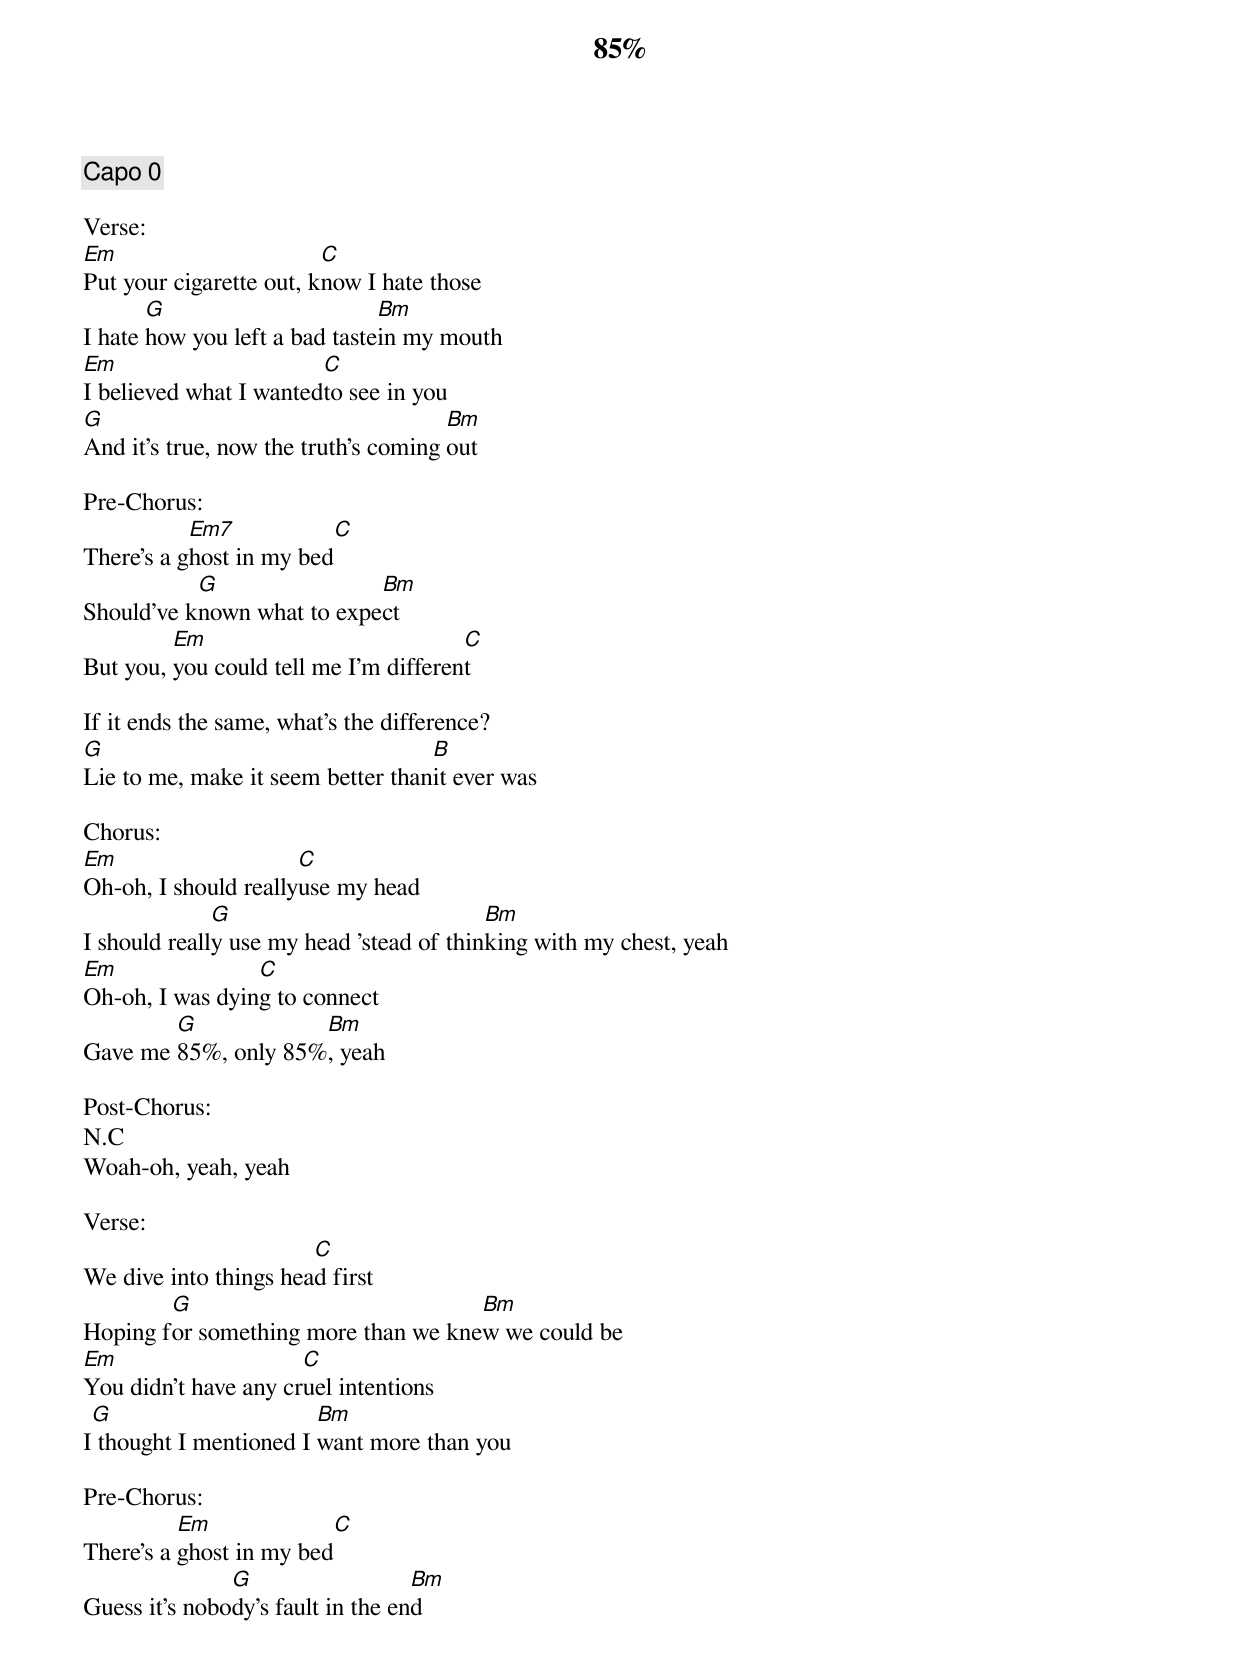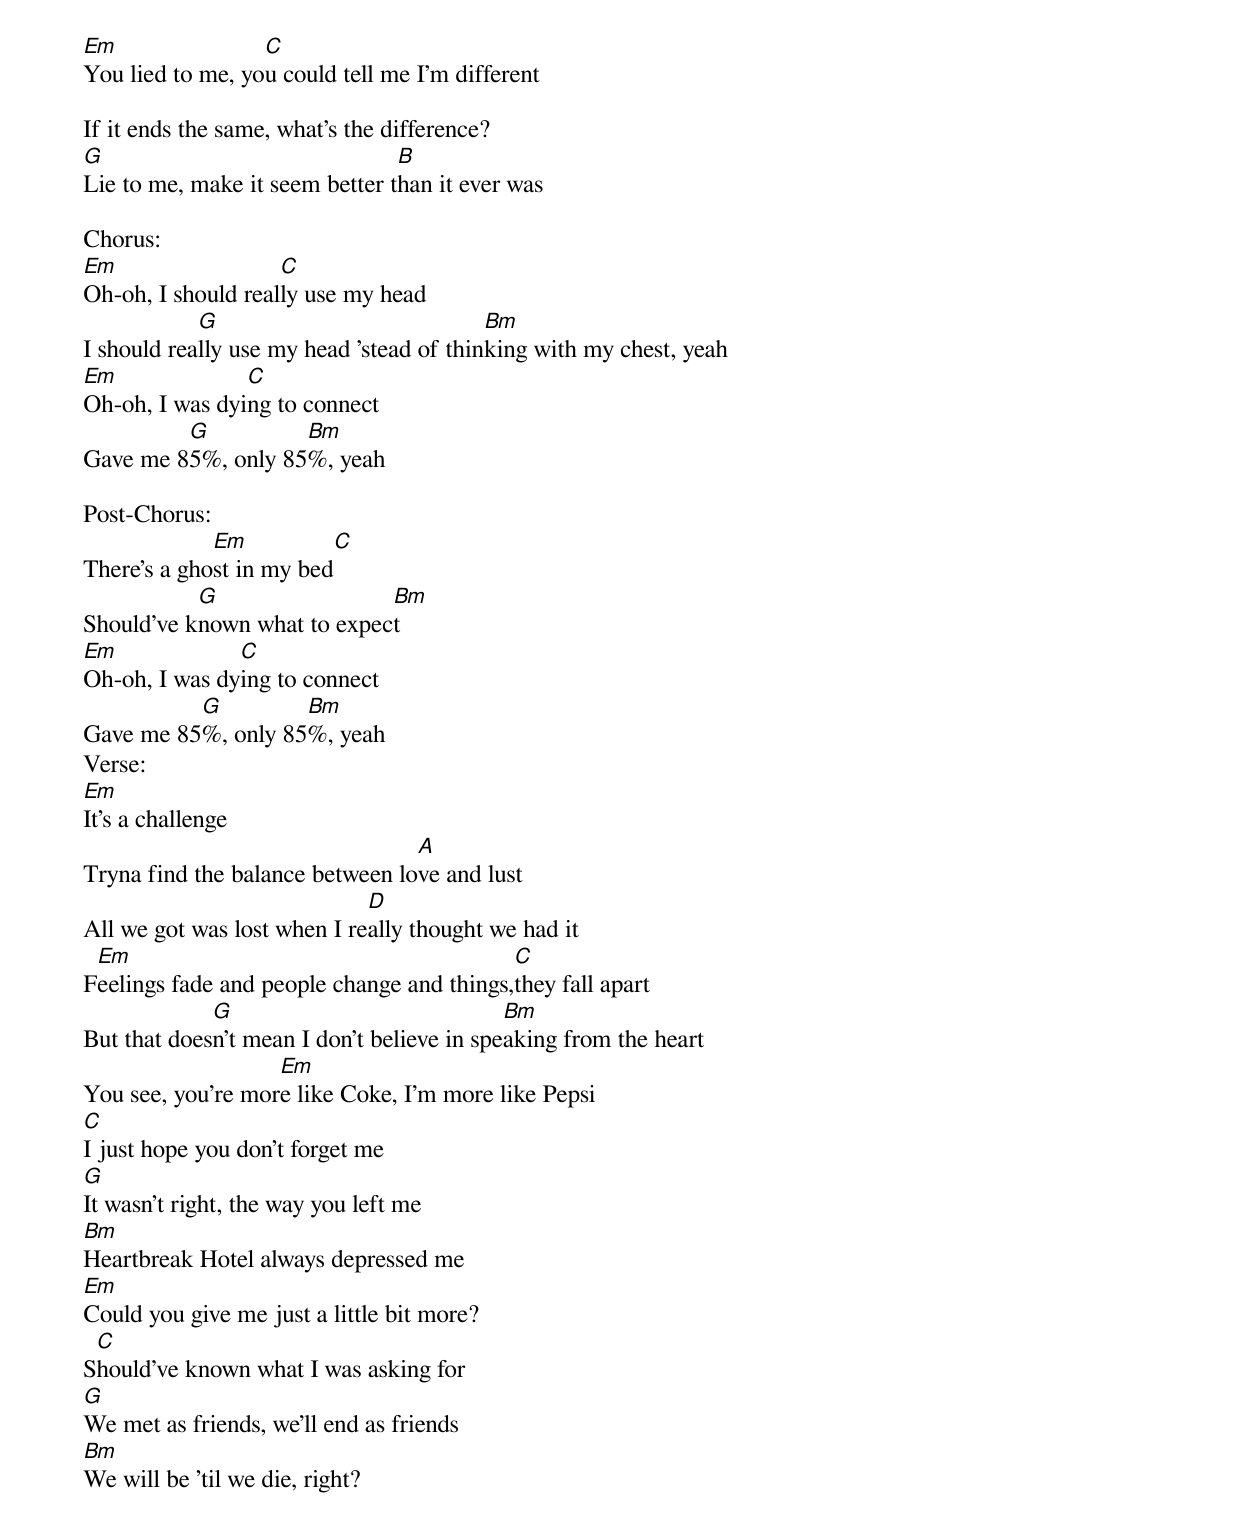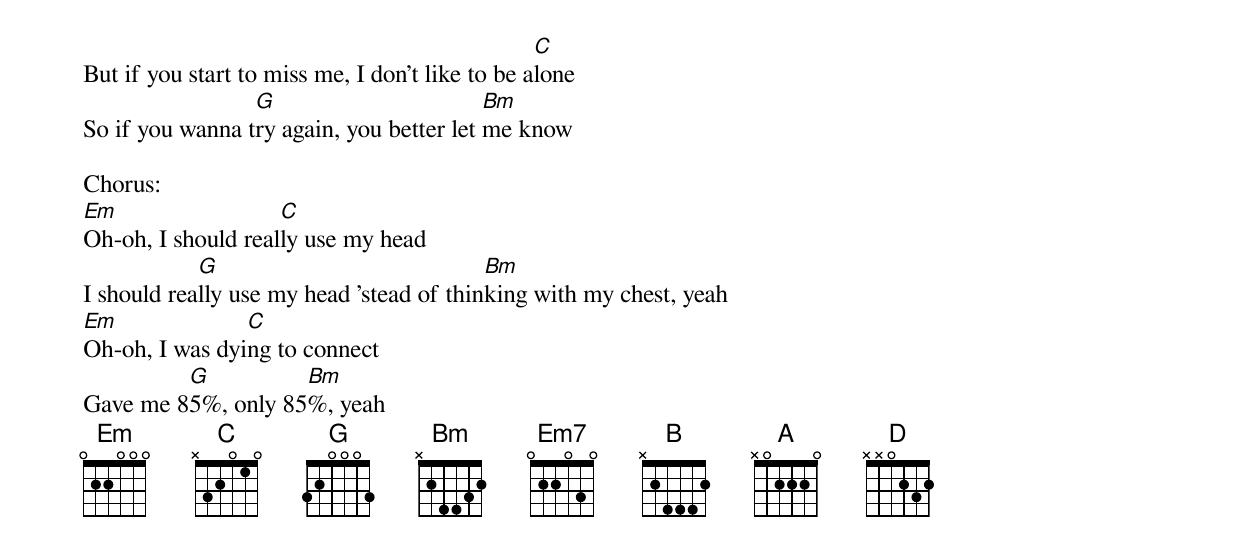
{title:85%}
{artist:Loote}
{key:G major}
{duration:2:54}
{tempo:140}
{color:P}

{comment: Capo 0}

Verse:
[Em]Put your cigarette out, k[C]now I hate those
I hate [G]how you left a bad taste[Bm]in my mouth
[Em]I believed what I wanted[C]to see in you
[G]And it's true, now the truth's coming [Bm]out

Pre-Chorus:
There's a g[Em7]host in my bed[C]
Should've k[G]nown what to expe[Bm]ct
But you, [Em]you could tell me I'm differen[C]t

If it ends the same, what's the difference?
[G]Lie to me, make it seem better than[B]it ever was

Chorus:
[Em]Oh-oh, I should really[C]use my head
I should reall[G]y use my head 'stead of thin[Bm]king with my chest, yeah
[Em]Oh-oh, I was dyin[C]g to connect
Gave me [G]85%, only 85%[Bm], yeah

Post-Chorus:
N.C
Woah-oh, yeah, yeah

Verse:
We dive into things hea[C]d first
Hoping f[G]or something more than we kne[Bm]w we could be
[Em]You didn't have any cr[C]uel intentions
I[G] thought I mentioned I [Bm]want more than you

Pre-Chorus:
There's a [Em]ghost in my bed[C]
Guess it's nobo[G]dy's fault in the en[Bm]d
[Em]You lied to me, yo[C]u could tell me I'm different

If it ends the same, what's the difference?
[G]Lie to me, make it seem better t[B]han it ever was

Chorus:
[Em]Oh-oh, I should real[C]ly use my head
I should rea[G]lly use my head 'stead of thin[Bm]king with my chest, yeah
[Em]Oh-oh, I was dyi[C]ng to connect
Gave me 8[G]5%, only 85[Bm]%, yeah

Post-Chorus:
There's a gho[Em]st in my bed[C]
Should've k[G]nown what to expec[Bm]t
[Em]Oh-oh, I was dy[C]ing to connect
Gave me 85[G]%, only 85[Bm]%, yeah
Verse:
[Em]It's a challenge
Tryna find the balance between lo[A]ve and lust
All we got was lost when I re[D]ally thought we had it
F[Em]eelings fade and people change and things,[C]they fall apart
But that does[G]n't mean I don't believe in spe[Bm]aking from the heart
You see, you're mor[Em]e like Coke, I'm more like Pepsi
[C]I just hope you don't forget me
[G]It wasn't right, the way you left me
[Bm]Heartbreak Hotel always depressed me
[Em]Could you give me just a little bit more?
S[C]hould've known what I was asking for
[G]We met as friends, we'll end as friends
[Bm]We will be 'til we die, right?
But if you start to miss me, I don't like to be a[C]lone
So if you wanna t[G]ry again, you better let [Bm]me know

Chorus:
[Em]Oh-oh, I should real[C]ly use my head
I should rea[G]lly use my head 'stead of thin[Bm]king with my chest, yeah
[Em]Oh-oh, I was dyi[C]ng to connect
Gave me 8[G]5%, only 85[Bm]%, yeah
